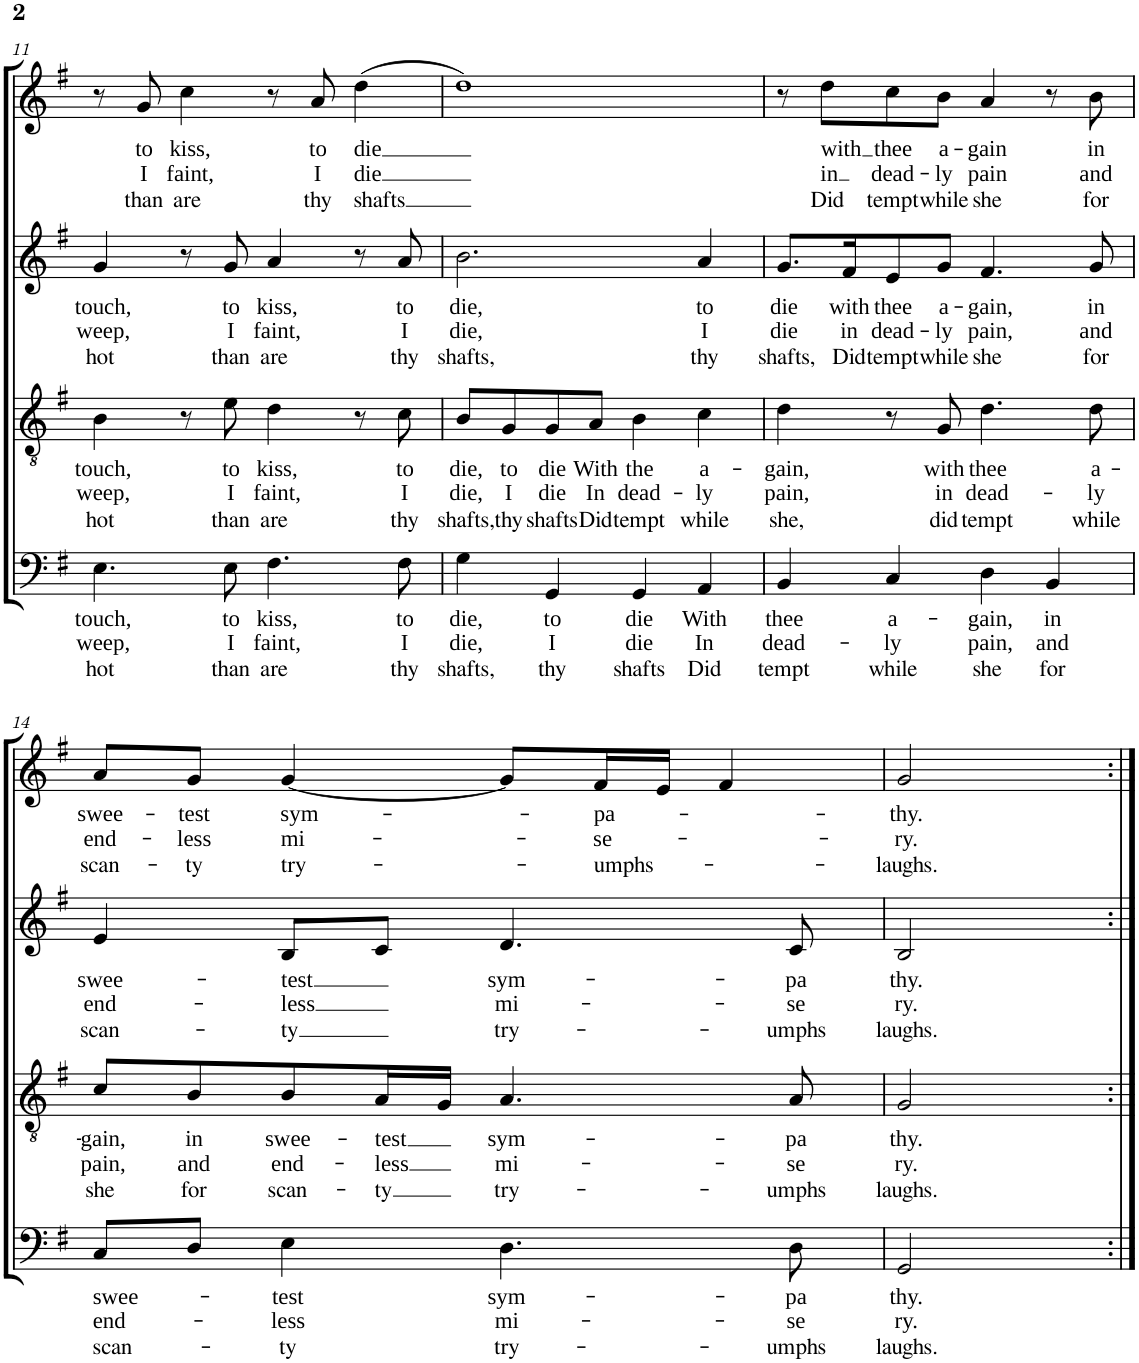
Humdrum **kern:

**kern	**text	**text	**text	**kern	**text	**text	**text	**kern	**text	**text	**text	**kern	**text	**text	**text
*part4	*part4	*part4	*part4	*part3	*part3	*part3	*part3	*part2	*part2	*part2	*part2	*part1	*part1	*part1	*part1
*staff4	*staff4	*staff4	*staff4	*staff3	*staff3	*staff3	*staff3	*staff2	*staff2	*staff2	*staff2	*staff1	*staff1	*staff1	*staff1
*I"Bass	*	*	*	*I"Tenor	*	*	*	*I"Alto	*	*	*	*I"Soprano	*	*	*
!!LO:PB:g=z
*clefF4	*	*	*	*clefGv2	*	*	*	*clefG2	*	*	*	*clefG2	*	*	*
*k[f#]	*	*	*	*k[f#]	*	*	*	*k[f#]	*	*	*	*k[f#]	*	*	*
*M2/2	*	*	*	*M2/2	*	*	*	*M2/2	*	*	*	*M2/2	*	*	*
=11	=11	=11	=11	=11	=11	=11	=11	=11	=11	=11	=11	=11	=11	=11	=11
!	!LO:LY:b	!LO:LY:b	!LO:LY:b	!	!LO:LY:b	!LO:LY:b	!LO:LY:b	!	!LO:LY:b	!LO:LY:b	!LO:LY:b	!	!	!	!
4.E\	touch,	weep,	hot	4B\	touch,	weep,	hot	4g/	touch,	weep,	hot	8r	.	.	.
!	!	!	!	!	!	!	!	!	!	!	!	!	!LO:LY:b	!LO:LY:b	!LO:LY:b
.	.	.	.	.	.	.	.	.	.	.	.	8g/	to	I	than
!	!	!	!	!	!	!	!	!	!	!	!	!	!LO:LY:b	!LO:LY:b	!LO:LY:b
.	.	.	.	8r	.	.	.	8r	.	.	.	4cc\	kiss,	faint,	are
!	!LO:LY:b	!LO:LY:b	!LO:LY:b	!	!LO:LY:b	!LO:LY:b	!LO:LY:b	!	!LO:LY:b	!LO:LY:b	!LO:LY:b	!	!	!	!
8E\	to	I	than	8e\	to	I	than	8g/	to	I	than	.	.	.	.
!	!LO:LY:b	!LO:LY:b	!LO:LY:b	!	!LO:LY:b	!LO:LY:b	!LO:LY:b	!	!LO:LY:b	!LO:LY:b	!LO:LY:b	!	!	!	!
4.F#\	kiss,	faint,	are	4d\	kiss,	faint,	are	4a/	kiss,	faint,	are	8r	.	.	.
!	!	!	!	!	!	!	!	!	!	!	!	!	!LO:LY:b	!LO:LY:b	!LO:LY:b
.	.	.	.	.	.	.	.	.	.	.	.	8a/	to	I	thy
!	!	!	!	!	!	!	!	!	!	!	!	!	!LO:LY:b	!LO:LY:b	!LO:LY:b
.	.	.	.	8r	.	.	.	8r	.	.	.	(4dd\	-die	die	shafts
!	!LO:LY:b	!LO:LY:b	!LO:LY:b	!	!LO:LY:b	!LO:LY:b	!LO:LY:b	!	!LO:LY:b	!LO:LY:b	!LO:LY:b	!	!	!	!
8F#\	to	I	thy	8c\	to	I	thy	8a/	to	I	thy	.	.	.	.
=12	=12	=12	=12	=12	=12	=12	=12	=12	=12	=12	=12	=12	=12	=12	=12
!	!LO:LY:b	!LO:LY:b	!LO:LY:b	!	!LO:LY:b	!LO:LY:b	!LO:LY:b	!	!LO:LY:b	!LO:LY:b	!LO:LY:b	!	!	!	!
4G\	die,	die,	shafts,	8B/L	die,	die,	shafts,	2.b\	die,	die,	shafts,	1dd)	.	.	.
!	!	!	!	!	!LO:LY:b	!LO:LY:b	!LO:LY:b	!	!	!	!	!	!	!	!
.	.	.	.	8G/	to	I	thy	.	.	.	.	.	.	.	.
!	!LO:LY:b	!LO:LY:b	!LO:LY:b	!	!LO:LY:b	!LO:LY:b	!LO:LY:b	!	!	!	!	!	!	!	!
4GG/	to	I	thy	8G/	die	die	shafts	.	.	.	.	.	.	.	.
!	!	!	!	!	!LO:LY:b	!LO:LY:b	!LO:LY:b	!	!	!	!	!	!	!	!
.	.	.	.	8A/J	With	In	Did	.	.	.	.	.	.	.	.
!	!LO:LY:b	!LO:LY:b	!LO:LY:b	!	!LO:LY:b	!LO:LY:b	!LO:LY:b	!	!	!	!	!	!	!	!
4GG/	die	die	shafts	4B\	the	dead-	tempt	.	.	.	.	.	.	.	.
!	!LO:LY:b	!LO:LY:b	!LO:LY:b	!	!LO:LY:b	!LO:LY:b	!LO:LY:b	!	!LO:LY:b	!LO:LY:b	!LO:LY:b	!	!	!	!
4AA/	With	In	Did	4c\	a-	-ly	while	4a/	to	I	thy	.	.	.	.
=13	=13	=13	=13	=13	=13	=13	=13	=13	=13	=13	=13	=13	=13	=13	=13
!	!LO:LY:b	!LO:LY:b	!LO:LY:b	!	!LO:LY:b	!LO:LY:b	!LO:LY:b	!	!LO:LY:b	!LO:LY:b	!LO:LY:b	!	!	!	!
4BB/	thee	dead-	tempt	4d\	-gain,	pain,	she,	8.g/L	die	die	shafts,	8r	.	.	.
!	!	!	!	!	!	!	!	!	!	!	!	!	!LO:LY:b	!LO:LY:b	!LO:LY:b
.	.	.	.	.	.	.	.	.	.	.	.	8dd\L	with	in	Did
!	!	!	!	!	!	!	!	!	!LO:LY:b	!LO:LY:b	!LO:LY:b	!	!	!	!
.	.	.	.	.	.	.	.	16f#/K	with	in	Did	.	.	.	.
!	!LO:LY:b	!LO:LY:b	!LO:LY:b	!	!	!	!	!	!LO:LY:b	!LO:LY:b	!LO:LY:b	!	!LO:LY:b	!LO:LY:b	!LO:LY:b
4C/	a-	-ly	while	8r	.	.	.	8e/	thee	dead-	tempt	8cc\	thee	dead-	tempt
!	!	!	!	!	!LO:LY:b	!LO:LY:b	!LO:LY:b	!	!LO:LY:b	!LO:LY:b	!LO:LY:b	!	!LO:LY:b	!LO:LY:b	!LO:LY:b
.	.	.	.	8G/	with	in	did	8g/J	a-	-ly	while	8b\J	a-	-ly	while
!	!LO:LY:b	!LO:LY:b	!LO:LY:b	!	!LO:LY:b	!LO:LY:b	!LO:LY:b	!	!LO:LY:b	!LO:LY:b	!LO:LY:b	!	!LO:LY:b	!LO:LY:b	!LO:LY:b
4D\	-gain,	pain,	she	4.d\	thee	dead-	tempt	4.f#/	-gain,	pain,	she	4a/	-gain	pain	she
!	!LO:LY:b	!LO:LY:b	!LO:LY:b	!	!	!	!	!	!	!	!	!	!	!	!
4BB/	in	and	for	.	.	.	.	.	.	.	.	8r	.	.	.
!	!	!	!	!	!LO:LY:b	!LO:LY:b	!LO:LY:b	!	!LO:LY:b	!LO:LY:b	!LO:LY:b	!	!LO:LY:b	!LO:LY:b	!LO:LY:b
.	.	.	.	8d\	a-	-ly	while	8g/	in	and	for	8b\	in	and	for
!!LO:LB:g=z
=14	=14	=14	=14	=14	=14	=14	=14	=14	=14	=14	=14	=14	=14	=14	=14
!	!LO:LY:b	!LO:LY:b	!LO:LY:b	!	!LO:LY:b	!LO:LY:b	!LO:LY:b	!	!LO:LY:b	!LO:LY:b	!LO:LY:b	!	!LO:LY:b	!LO:LY:b	!LO:LY:b
8C/L	swee-	end-	scan-	8c/L	-gain,	pain,	she	4e/	swee-	end-	scan-	8a/L	swee-	end-	scan-
!	!	!	!	!	!LO:LY:b	!LO:LY:b	!LO:LY:b	!	!	!	!	!	!LO:LY:b	!LO:LY:b	!LO:LY:b
8D/J	.	.	.	8B/	in	and	for	.	.	.	.	8g/J	-test	-less	-ty
!	!LO:LY:b	!LO:LY:b	!LO:LY:b	!	!LO:LY:b	!LO:LY:b	!LO:LY:b	!	!LO:LY:b	!LO:LY:b	!LO:LY:b	!	!LO:LY:b	!LO:LY:b	!LO:LY:b
4E\	-test	-less	-ty	8B/	swee-	end-	scan-	8B/L	-test	-less	-ty	[4g/	sym-	mi-	try-
!	!	!	!	!	!LO:LY:b	!LO:LY:b	!LO:LY:b	!	!	!	!	!	!	!	!
.	.	.	.	16A/L	-test	-less	-ty	8c/J	.	.	.	.	.	.	.
.	.	.	.	16G/JJ	.	.	.	.	.	.	.	.	.	.	.
!	!LO:LY:b	!LO:LY:b	!LO:LY:b	!	!LO:LY:b	!LO:LY:b	!LO:LY:b	!	!LO:LY:b	!LO:LY:b	!LO:LY:b	!	!	!	!
4.D\	sym-	mi-	try-	4.A/	sym-	mi-	try-	4.d/	sym-	mi-	try-	8g/L]	.	.	.
!	!	!	!	!	!	!	!	!	!	!	!	!	!LO:LY:b	!LO:LY:b	!LO:LY:b
.	.	.	.	.	.	.	.	.	.	.	.	16f#/L	-pa-	-se-	-umphs-
.	.	.	.	.	.	.	.	.	.	.	.	16e/JJ	.	.	.
.	.	.	.	.	.	.	.	.	.	.	.	4f#/	.	.	.
!	!LO:LY:b	!LO:LY:b	!LO:LY:b	!	!LO:LY:b	!LO:LY:b	!LO:LY:b	!	!LO:LY:b	!LO:LY:b	!LO:LY:b	!	!	!	!
8D\	-pa	-se	-umphs	8A/	-pa	-se	-umphs	8c/	-pa	-se	-umphs	.	.	.	.
=15	=15	=15	=15	=15	=15	=15	=15	=15	=15	=15	=15	=15	=15	=15	=15
*M2/4	*	*	*	*M2/4	*	*	*	*M2/4	*	*	*	*M2/4	*	*	*
!	!LO:LY:b	!LO:LY:b	!LO:LY:b	!	!LO:LY:b	!LO:LY:b	!LO:LY:b	!	!LO:LY:b	!LO:LY:b	!LO:LY:b	!	!LO:LY:b	!LO:LY:b	!LO:LY:b
2GG/	-thy.	-ry.	laughs.	2G/	-thy.	-ry.	laughs.	2B/	-thy.	-ry.	laughs.	2g/	-thy.	-ry.	-laughs.
=:|!	=:|!	=:|!	=:|!	=:|!	=:|!	=:|!	=:|!	=:|!	=:|!	=:|!	=:|!	=:|!	=:|!	=:|!	=:|!
*-	*-	*-	*-	*-	*-	*-	*-	*-	*-	*-	*-	*-	*-	*-	*-
